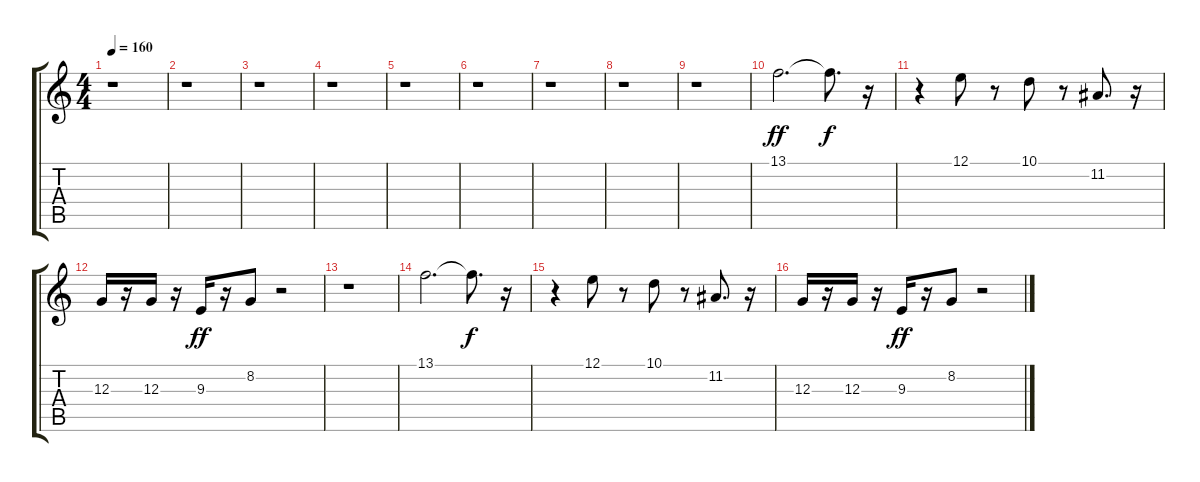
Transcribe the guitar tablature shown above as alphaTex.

\track "" {instrument lead2sawtooth}
\staff {score tabs}
\tuning (E4 B3 G3 D3 A2 E2) {hide}
\ts (4 4)
\tempo 160
\clef g2
\ks c
r.1{dy ff} |
r.1 |
r.1 |
r.1 |
r.1 |
r.1 |
r.1 |
r.1 |
r.1 |
13.1.2{d} 13.1{t}.8{d dy f} r.16 |
r.4 12.1.8 r.8 10.1.8 r.8 11.2.8{d} r.16 |
12.3.16 r.16 12.3.16 r.16 9.3.16{dy ff} r.16 8.2.8 r.2 |
r.1 |
13.1.2{d} 13.1{t}.8{d dy f} r.16 |
r.4 12.1.8 r.8 10.1.8 r.8 11.2.8{d} r.16 |
12.3.16 r.16 12.3.16 r.16 9.3.16{dy ff} r.16 8.2.8 r.2
